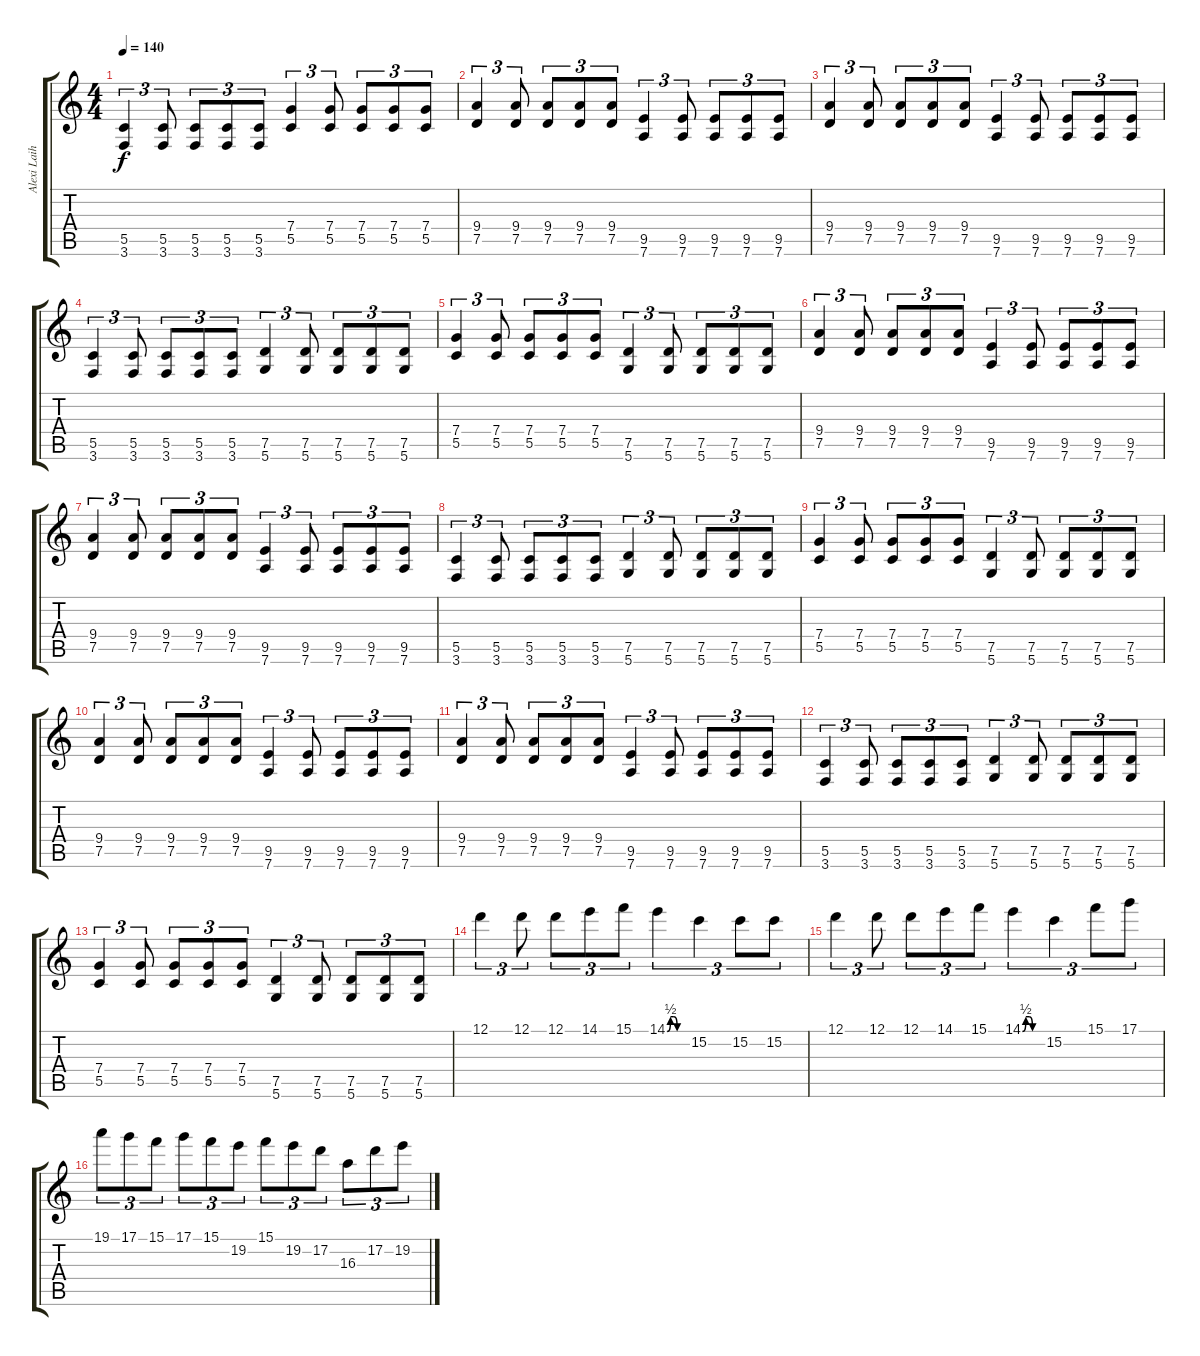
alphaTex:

\track ("Alexi Laiho" "Alexi Laih") {instrument distortionguitar}
\staff {score tabs}
\tuning (D4 A3 F3 C3 G2 D2) {hide}
\ts (4 4)
\tempo 140
\clef g2
\ks c
(5.5 3.6).4{tu (3 2) dy f} (5.5 3.6).8{tu (3 2)} (5.5 3.6).8{tu (3 2)} (5.5 3.6).8{tu (3 2)} (5.5 3.6).8{tu (3 2)} (7.4 5.5).4{tu (3 2)} (7.4 5.5).8{tu (3 2)} (7.4 5.5).8{tu (3 2)} (7.4 5.5).8{tu (3 2)} (7.4 5.5).8{tu (3 2)} |
(9.4 7.5).4{tu (3 2)} (9.4 7.5).8{tu (3 2)} (9.4 7.5).8{tu (3 2)} (9.4 7.5).8{tu (3 2)} (9.4 7.5).8{tu (3 2)} (9.5 7.6).4{tu (3 2)} (9.5 7.6).8{tu (3 2)} (9.5 7.6).8{tu (3 2)} (9.5 7.6).8{tu (3 2)} (9.5 7.6).8{tu (3 2)} |
(9.4 7.5).4{tu (3 2)} (9.4 7.5).8{tu (3 2)} (9.4 7.5).8{tu (3 2)} (9.4 7.5).8{tu (3 2)} (9.4 7.5).8{tu (3 2)} (9.5 7.6).4{tu (3 2)} (9.5 7.6).8{tu (3 2)} (9.5 7.6).8{tu (3 2)} (9.5 7.6).8{tu (3 2)} (9.5 7.6).8{tu (3 2)} |
(5.5 3.6).4{tu (3 2)} (5.5 3.6).8{tu (3 2)} (5.5 3.6).8{tu (3 2)} (5.5 3.6).8{tu (3 2)} (5.5 3.6).8{tu (3 2)} (7.5 5.6).4{tu (3 2)} (7.5 5.6).8{tu (3 2)} (7.5 5.6).8{tu (3 2)} (7.5 5.6).8{tu (3 2)} (7.5 5.6).8{tu (3 2)} |
(7.4 5.5).4{tu (3 2)} (7.4 5.5).8{tu (3 2)} (7.4 5.5).8{tu (3 2)} (7.4 5.5).8{tu (3 2)} (7.4 5.5).8{tu (3 2)} (7.5 5.6).4{tu (3 2)} (7.5 5.6).8{tu (3 2)} (7.5 5.6).8{tu (3 2)} (7.5 5.6).8{tu (3 2)} (7.5 5.6).8{tu (3 2)} |
(9.4 7.5).4{tu (3 2)} (9.4 7.5).8{tu (3 2)} (9.4 7.5).8{tu (3 2)} (9.4 7.5).8{tu (3 2)} (9.4 7.5).8{tu (3 2)} (9.5 7.6).4{tu (3 2)} (9.5 7.6).8{tu (3 2)} (9.5 7.6).8{tu (3 2)} (9.5 7.6).8{tu (3 2)} (9.5 7.6).8{tu (3 2)} |
(9.4 7.5).4{tu (3 2)} (9.4 7.5).8{tu (3 2)} (9.4 7.5).8{tu (3 2)} (9.4 7.5).8{tu (3 2)} (9.4 7.5).8{tu (3 2)} (9.5 7.6).4{tu (3 2)} (9.5 7.6).8{tu (3 2)} (9.5 7.6).8{tu (3 2)} (9.5 7.6).8{tu (3 2)} (9.5 7.6).8{tu (3 2)} |
(5.5 3.6).4{tu (3 2)} (5.5 3.6).8{tu (3 2)} (5.5 3.6).8{tu (3 2)} (5.5 3.6).8{tu (3 2)} (5.5 3.6).8{tu (3 2)} (7.5 5.6).4{tu (3 2)} (7.5 5.6).8{tu (3 2)} (7.5 5.6).8{tu (3 2)} (7.5 5.6).8{tu (3 2)} (7.5 5.6).8{tu (3 2)} |
(7.4 5.5).4{tu (3 2)} (7.4 5.5).8{tu (3 2)} (7.4 5.5).8{tu (3 2)} (7.4 5.5).8{tu (3 2)} (7.4 5.5).8{tu (3 2)} (7.5 5.6).4{tu (3 2)} (7.5 5.6).8{tu (3 2)} (7.5 5.6).8{tu (3 2)} (7.5 5.6).8{tu (3 2)} (7.5 5.6).8{tu (3 2)} |
(9.4 7.5).4{tu (3 2)} (9.4 7.5).8{tu (3 2)} (9.4 7.5).8{tu (3 2)} (9.4 7.5).8{tu (3 2)} (9.4 7.5).8{tu (3 2)} (9.5 7.6).4{tu (3 2)} (9.5 7.6).8{tu (3 2)} (9.5 7.6).8{tu (3 2)} (9.5 7.6).8{tu (3 2)} (9.5 7.6).8{tu (3 2)} |
(9.4 7.5).4{tu (3 2)} (9.4 7.5).8{tu (3 2)} (9.4 7.5).8{tu (3 2)} (9.4 7.5).8{tu (3 2)} (9.4 7.5).8{tu (3 2)} (9.5 7.6).4{tu (3 2)} (9.5 7.6).8{tu (3 2)} (9.5 7.6).8{tu (3 2)} (9.5 7.6).8{tu (3 2)} (9.5 7.6).8{tu (3 2)} |
(5.5 3.6).4{tu (3 2)} (5.5 3.6).8{tu (3 2)} (5.5 3.6).8{tu (3 2)} (5.5 3.6).8{tu (3 2)} (5.5 3.6).8{tu (3 2)} (7.5 5.6).4{tu (3 2)} (7.5 5.6).8{tu (3 2)} (7.5 5.6).8{tu (3 2)} (7.5 5.6).8{tu (3 2)} (7.5 5.6).8{tu (3 2)} |
(7.4 5.5).4{tu (3 2)} (7.4 5.5).8{tu (3 2)} (7.4 5.5).8{tu (3 2)} (7.4 5.5).8{tu (3 2)} (7.4 5.5).8{tu (3 2)} (7.5 5.6).4{tu (3 2)} (7.5 5.6).8{tu (3 2)} (7.5 5.6).8{tu (3 2)} (7.5 5.6).8{tu (3 2)} (7.5 5.6).8{tu (3 2)} |
12.1.4{tu (3 2)} 12.1.8{tu (3 2)} 12.1.8{tu (3 2)} 14.1.8{tu (3 2)} 15.1.8{tu (3 2)} 14.1{be (custom 0 0 10 2 20 2 30 0 60 0)}.4{tu (3 2)} 15.2.4{tu (3 2)} 15.2.8{tu (3 2)} 15.2.8{tu (3 2)} |
12.1.4{tu (3 2)} 12.1.8{tu (3 2)} 12.1.8{tu (3 2)} 14.1.8{tu (3 2)} 15.1.8{tu (3 2)} 14.1{be (custom 0 0 10 2 20 2 30 0 60 0)}.4{tu (3 2)} 15.2.4{tu (3 2)} 15.1.8{tu (3 2)} 17.1.8{tu (3 2)} |
19.1.8{tu (3 2)} 17.1.8{tu (3 2)} 15.1.8{tu (3 2)} 17.1.8{tu (3 2)} 15.1.8{tu (3 2)} 19.2.8{tu (3 2)} 15.1.8{tu (3 2)} 19.2.8{tu (3 2)} 17.2.8{tu (3 2)} 16.3.8{tu (3 2)} 17.2.8{tu (3 2)} 19.2.8{tu (3 2)}
